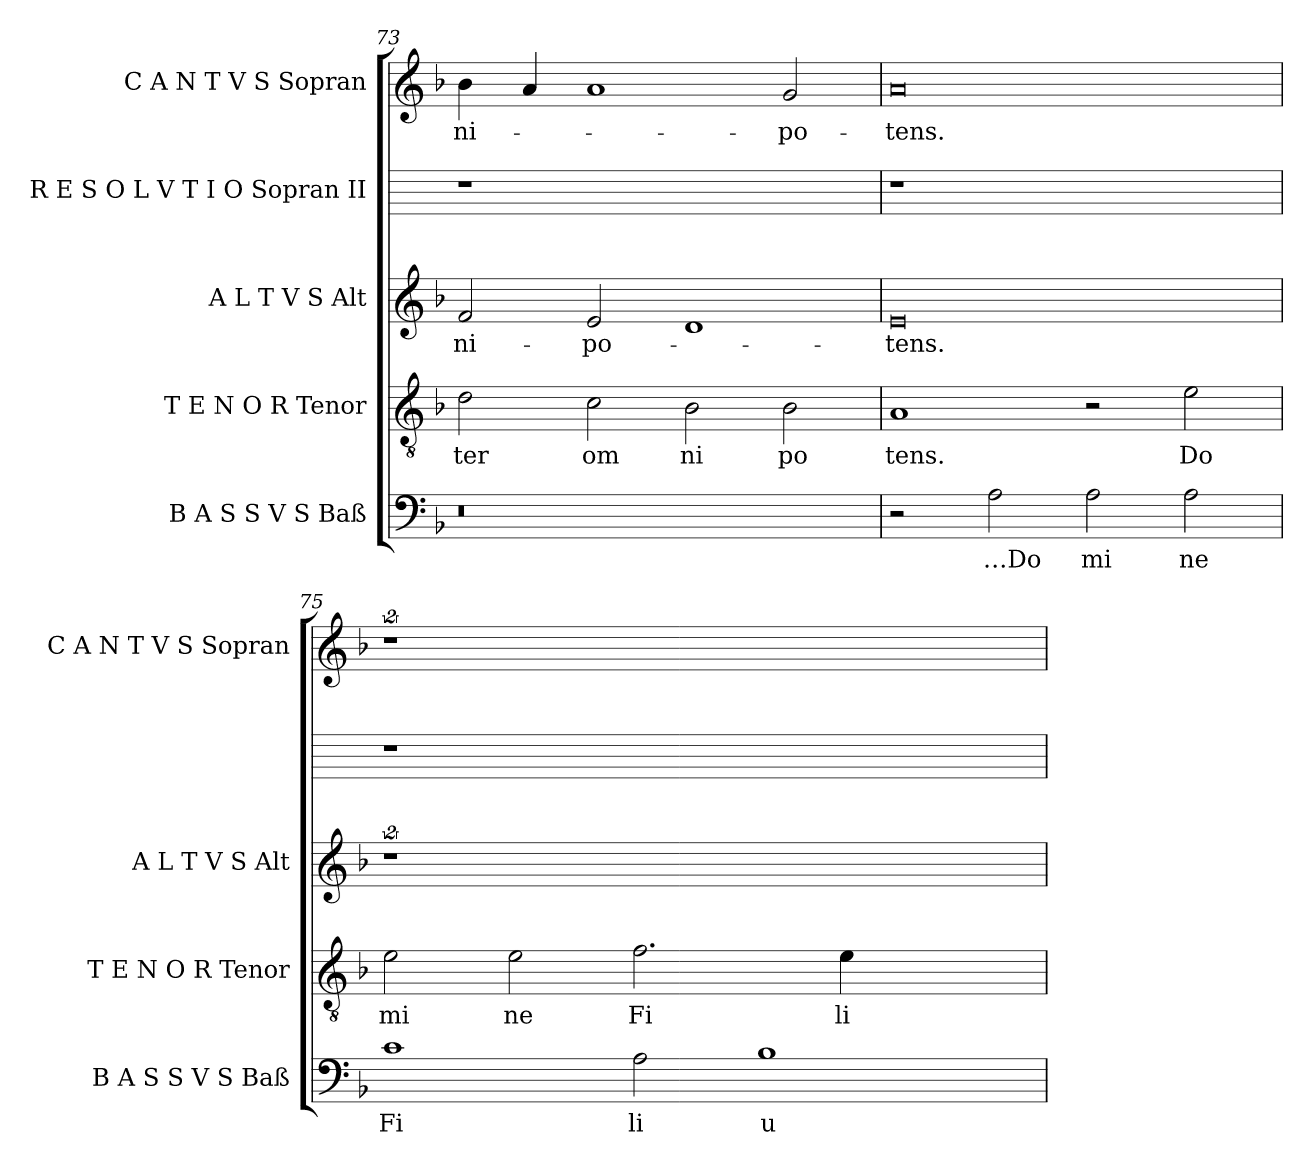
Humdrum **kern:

**kern	**text	**kern	**text	**kern	**text	**kern	**kern	**text
*part5	*part5	*part4	*part4	*part3	*part3	*part2	*part1	*part1
*staff5	*staff5	*staff4	*staff4	*staff3	*staff3	*staff2	*staff1	*staff1
*I"B A S S V S  Baß	*	*I"T E N O R  Tenor	*	*I"A L T V S  Alt	*	*I"R E S O L V T I O  Sopran II	*I"C A N T V S  Sopran	*
*I'B A S S V S  Baß	*	*I'T E N O R  Tenor	*	*I'A L T V S  Alt	*	*	*I'C A N T V S  Sopran	*
*clefF4	*	*clefGv2	*	*clefG2	*	*	*clefG2	*
*k[b-]	*	*k[b-]	*	*k[b-]	*	*	*k[b-]	*
*F:	*	*F:	*	*F:	*	*	*F:	*
=73	=73	=73	=73	=73	=73	=73	=73	=73
!	!	!	!LO:LY:b:cj	!	!LO:LY:b:cj	!	!	!LO:LY:b:cj
0r	.	2d\	ter	2f/	-ni-	1r	4b-\	-ni-
.	.	.	.	.	.	.	4a/	.
!	!	!	!LO:LY:b:cj	!	!LO:LY:b:cj	!	!	!
.	.	2c\	om	2e/	-po-	.	1a	.
!	!	!	!LO:LY:b:cj	!	!	!	!	!
.	.	2B-\	ni	1d	.	1ryy	.	.
!	!	!	!LO:LY:b:cj	!	!	!	!	!LO:LY:b:cj
.	.	2B-\	po	.	.	.	2g/	-po-
=74	=74	=74	=74	=74	=74	=74	=74	=74
!	!	!	!LO:LY:b:cj	!	!LO:LY:b:cj	!	!	!LO:LY:b:cj
2r	.	1A	tens.	0e	-tens.	1r	0a	-tens.
!	!LO:LY:b:rj	!	!	!	!	!	!	!
2A\	…Do	.	.	.	.	.	.	.
!	!LO:LY:b:cj	!	!	!	!	!	!	!
2A\	mi	2r	.	.	.	1ryy	.	.
!	!LO:LY:b:cj	!	!LO:LY:b:cj	!	!	!	!	!
2A\	ne	2e\	Do	.	.	.	.	.
=75	=75	=75	=75	=75	=75	=75	=75	=75
!	!LO:LY:b:cj	!	!LO:LY:b:cj	!	!	!	!	!
1c	Fi	2e\	mi	2%5r	.	1r	2%5r	.
!	!	!	!LO:LY:b:cj	!	!	!	!	!
.	.	2e\	ne	.	.	.	.	.
!	!LO:LY:b:cj	!	!LO:LY:b:cj	!	!	!	!	!
2A\	li	2.f\	Fi	.	.	1.ryy	.	.
!	!LO:LY:b:cj	!	!	!	!	!	!	!
1B-	u	.	.	.	.	.	.	.
!	!	!	!LO:LY:b:cj	!	!	!	!	!
.	.	4e\	li	.	.	.	.	.
.	.	2ryy	.	.	.	.	.	.
=	=	=	=	=	=	=	=	=
*-	*-	*-	*-	*-	*-	*-	*-	*-
